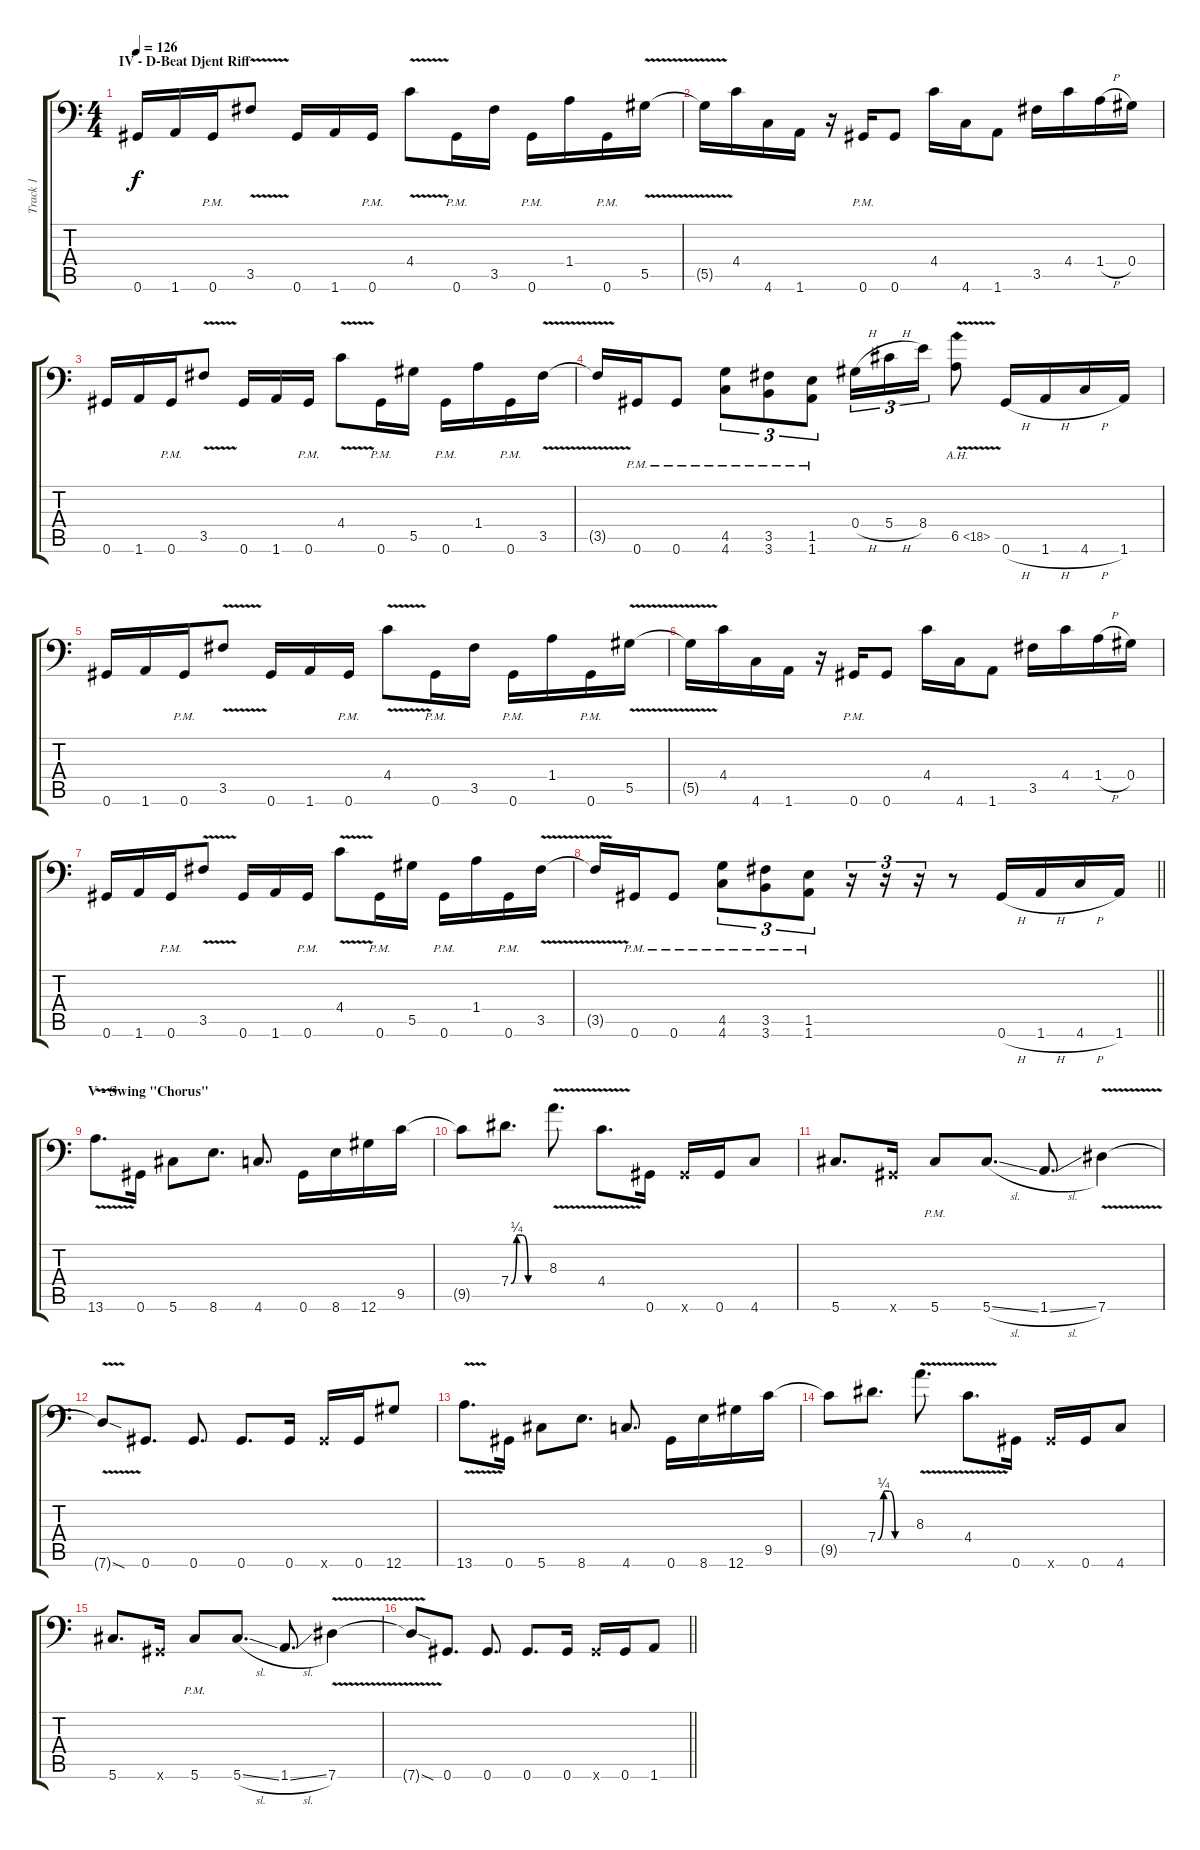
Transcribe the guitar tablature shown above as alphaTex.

\track ("Track 1" "Track 1") {instrument distortionguitar}
\staff {score tabs}
\tuning (Bb3 F3 Db3 Ab2 Eb2 Ab1) {hide}
\ts (4 4)
\section ("" "IV - D-Beat Djent Riff")
\tempo 126
\clef f4
\ks c
0.6.16{dy f} 1.6.16 0.6{pm}.16 3.5{v}.8 0.6.16 1.6.16 0.6{pm}.16 4.4{v}.8 0.6{pm}.16 3.5.16 0.6{pm}.16 1.4.16 0.6{pm}.16 5.5{v}.16 |
5.5{t}.16 4.4.16 4.6.16 1.6.16 r.16 0.6{pm}.16 0.6.8 4.4.16 4.6.16 1.6.8 3.5.16 4.4.16 1.4{h}.16 0.4.16 |
0.6.16 1.6.16 0.6{pm}.16 3.5{v}.8 0.6.16 1.6.16 0.6{pm}.16 4.4{v}.8 0.6{pm}.16 5.5.16 0.6{pm}.16 1.4.16 0.6{pm}.16 3.5{v}.16 |
3.5{t}.16 0.6{pm}.16 0.6{pm}.8 (4.5{pm} 4.6{pm}).8{tu (3 2)} (3.5{pm} 3.6{pm}).8{tu (3 2)} (1.5{pm} 1.6{pm}).8{tu (3 2)} 0.4{h}.16{tu (3 2)} 5.4{h}.16{tu (3 2)} 8.4.16{tu (3 2)} 6.5{ah 12 v}.8 0.6{h}.16 1.6{h}.16 4.6{h}.16 1.6.16 |
0.6.16 1.6.16 0.6{pm}.16 3.5{v}.8 0.6.16 1.6.16 0.6{pm}.16 4.4{v}.8 0.6{pm}.16 3.5.16 0.6{pm}.16 1.4.16 0.6{pm}.16 5.5{v}.16 |
5.5{t}.16 4.4.16 4.6.16 1.6.16 r.16 0.6{pm}.16 0.6.8 4.4.16 4.6.16 1.6.8 3.5.16 4.4.16 1.4{h}.16 0.4.16 |
0.6.16 1.6.16 0.6{pm}.16 3.5{v}.8 0.6.16 1.6.16 0.6{pm}.16 4.4{v}.8 0.6{pm}.16 5.5.16 0.6{pm}.16 1.4.16 0.6{pm}.16 3.5{v}.16 |
\barLineRight lightlight
3.5{t}.16 0.6{pm}.16 0.6{pm}.8 (4.5{pm} 4.6{pm}).8{tu (3 2)} (3.5{pm} 3.6{pm}).8{tu (3 2)} (1.5{pm} 1.6{pm}).8{tu (3 2)} r.16{tu (3 2)} r.16{tu (3 2)} r.16{tu (3 2)} r.8 0.6{h}.16 1.6{h}.16 4.6{h}.16 1.6.16 |
\section ("" "V - Swing \"Chorus\"")
13.6{v}.8{d} 0.6.16 5.6.8 8.6.8{d} 4.6.8{d} 0.6.16 8.6.16 12.6.16 9.5.16 |
9.5{t}.8 7.4{be (custom 0 0 10 1 20 1 30 0 60 0)}.8{d} 8.3{v}.8{d} 4.4{v}.8{d} 0.6.16 0.6{x}.16 0.6.16 4.6.8 |
5.6.8{d} 0.6{x}.16 5.6{pm}.8 5.6{sl}.8{d} 1.6{sl}.8{d} 7.6{v}.4 |
7.6{sod t}.8 0.6.8{d} 0.6.8{d} 0.6.8{d} 0.6.16 0.6{x}.16 0.6.16 12.6.8 |
13.6{v}.8{d} 0.6.16 5.6.8 8.6.8{d} 4.6.8{d} 0.6.16 8.6.16 12.6.16 9.5.16 |
9.5{t}.8 7.4{be (custom 0 0 10 1 20 1 30 0 60 0)}.8{d} 8.3{v}.8{d} 4.4{v}.8{d} 0.6.16 0.6{x}.16 0.6.16 4.6.8 |
5.6.8{d} 0.6{x}.16 5.6{pm}.8 5.6{sl}.8{d} 1.6{sl}.8{d} 7.6{v}.4 |
\barLineRight lightlight
7.6{sod t}.8 0.6.8{d} 0.6.8{d} 0.6.8{d} 0.6.16 0.6{x}.16 0.6.16 1.6.8
